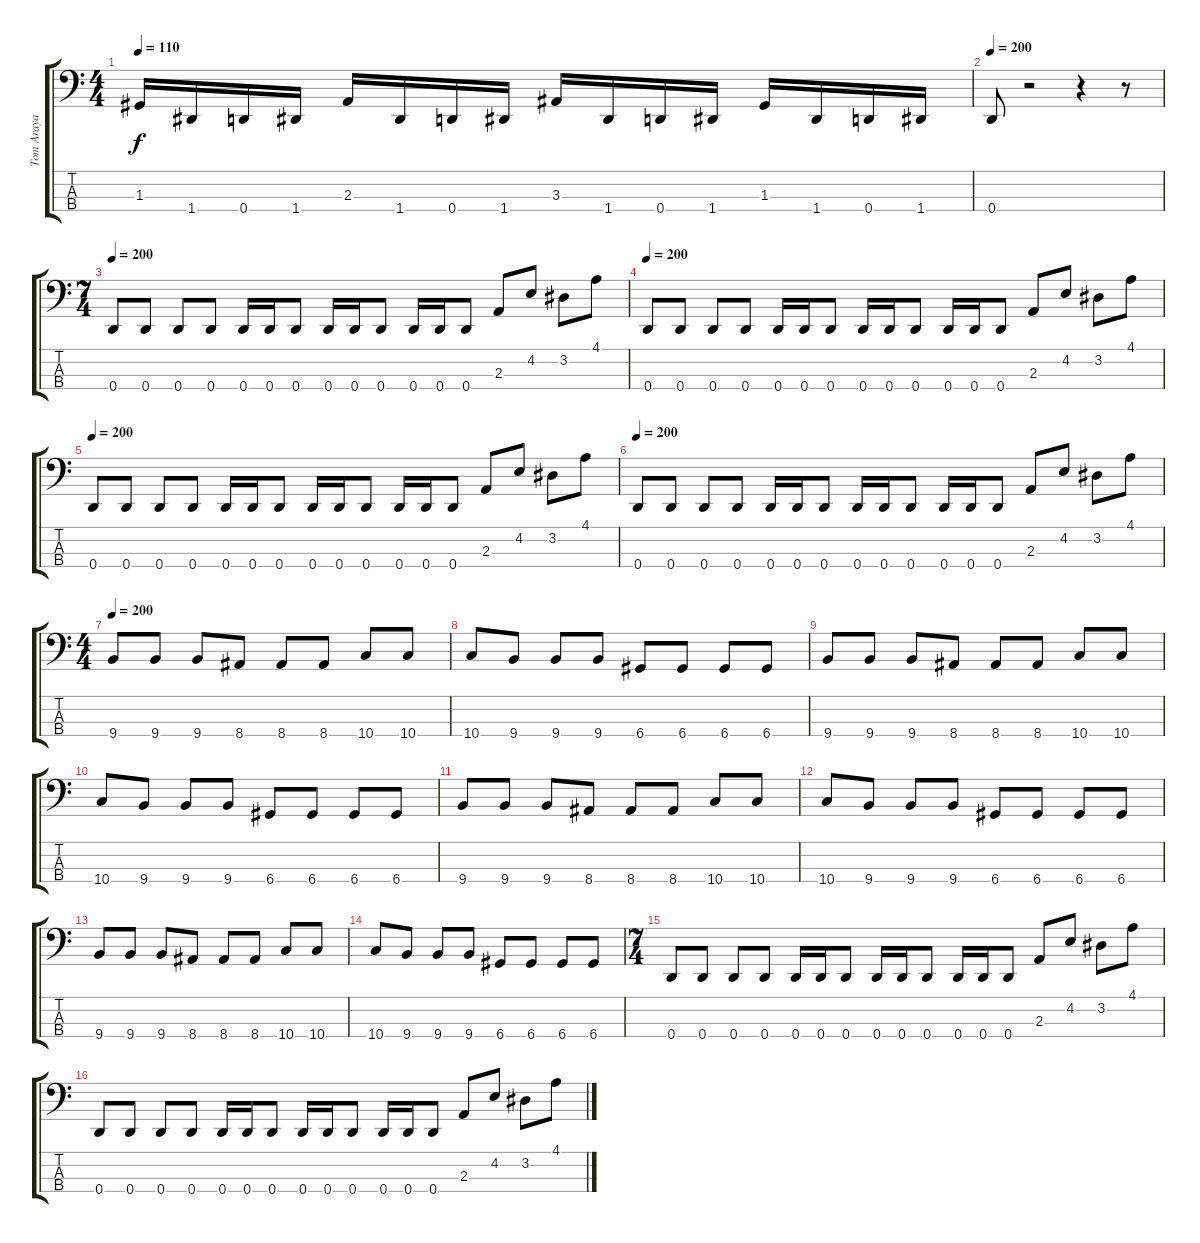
\track ("Tom Araya" "Tom Araya") {instrument electricbasspick}
\staff {score tabs}
\tuning (F2 C2 G1 D1) {hide}
\ts (4 4)
\tempo 110
\clef f4
\ks c
1.3.16{dy f} 1.4.16 0.4.16 1.4.16 2.3.16 1.4.16 0.4.16 1.4.16 3.3.16 1.4.16 0.4.16 1.4.16 1.3.16 1.4.16 0.4.16 1.4.16 |
\tempo 200
0.4.8 r.2 r.4 r.8 |
\ts (7 4)
\tempo 200
0.4.8 0.4.8 0.4.8 0.4.8 0.4.16 0.4.16 0.4.8 0.4.16 0.4.16 0.4.8 0.4.16 0.4.16 0.4.8 2.3.8 4.2.8 3.2.8 4.1.8 |
\tempo 200
0.4.8 0.4.8 0.4.8 0.4.8 0.4.16 0.4.16 0.4.8 0.4.16 0.4.16 0.4.8 0.4.16 0.4.16 0.4.8 2.3.8 4.2.8 3.2.8 4.1.8 |
\tempo 200
0.4.8 0.4.8 0.4.8 0.4.8 0.4.16 0.4.16 0.4.8 0.4.16 0.4.16 0.4.8 0.4.16 0.4.16 0.4.8 2.3.8 4.2.8 3.2.8 4.1.8 |
\tempo 200
0.4.8 0.4.8 0.4.8 0.4.8 0.4.16 0.4.16 0.4.8 0.4.16 0.4.16 0.4.8 0.4.16 0.4.16 0.4.8 2.3.8 4.2.8 3.2.8 4.1.8 |
\ts (4 4)
\tempo 200
9.4.8 9.4.8 9.4.8 8.4.8 8.4.8 8.4.8 10.4.8 10.4.8 |
10.4.8 9.4.8 9.4.8 9.4.8 6.4.8 6.4.8 6.4.8 6.4.8 |
9.4.8 9.4.8 9.4.8 8.4.8 8.4.8 8.4.8 10.4.8 10.4.8 |
10.4.8 9.4.8 9.4.8 9.4.8 6.4.8 6.4.8 6.4.8 6.4.8 |
9.4.8 9.4.8 9.4.8 8.4.8 8.4.8 8.4.8 10.4.8 10.4.8 |
10.4.8 9.4.8 9.4.8 9.4.8 6.4.8 6.4.8 6.4.8 6.4.8 |
9.4.8 9.4.8 9.4.8 8.4.8 8.4.8 8.4.8 10.4.8 10.4.8 |
10.4.8 9.4.8 9.4.8 9.4.8 6.4.8 6.4.8 6.4.8 6.4.8 |
\ts (7 4)
0.4.8 0.4.8 0.4.8 0.4.8 0.4.16 0.4.16 0.4.8 0.4.16 0.4.16 0.4.8 0.4.16 0.4.16 0.4.8 2.3.8 4.2.8 3.2.8 4.1.8 |
0.4.8 0.4.8 0.4.8 0.4.8 0.4.16 0.4.16 0.4.8 0.4.16 0.4.16 0.4.8 0.4.16 0.4.16 0.4.8 2.3.8 4.2.8 3.2.8 4.1.8
